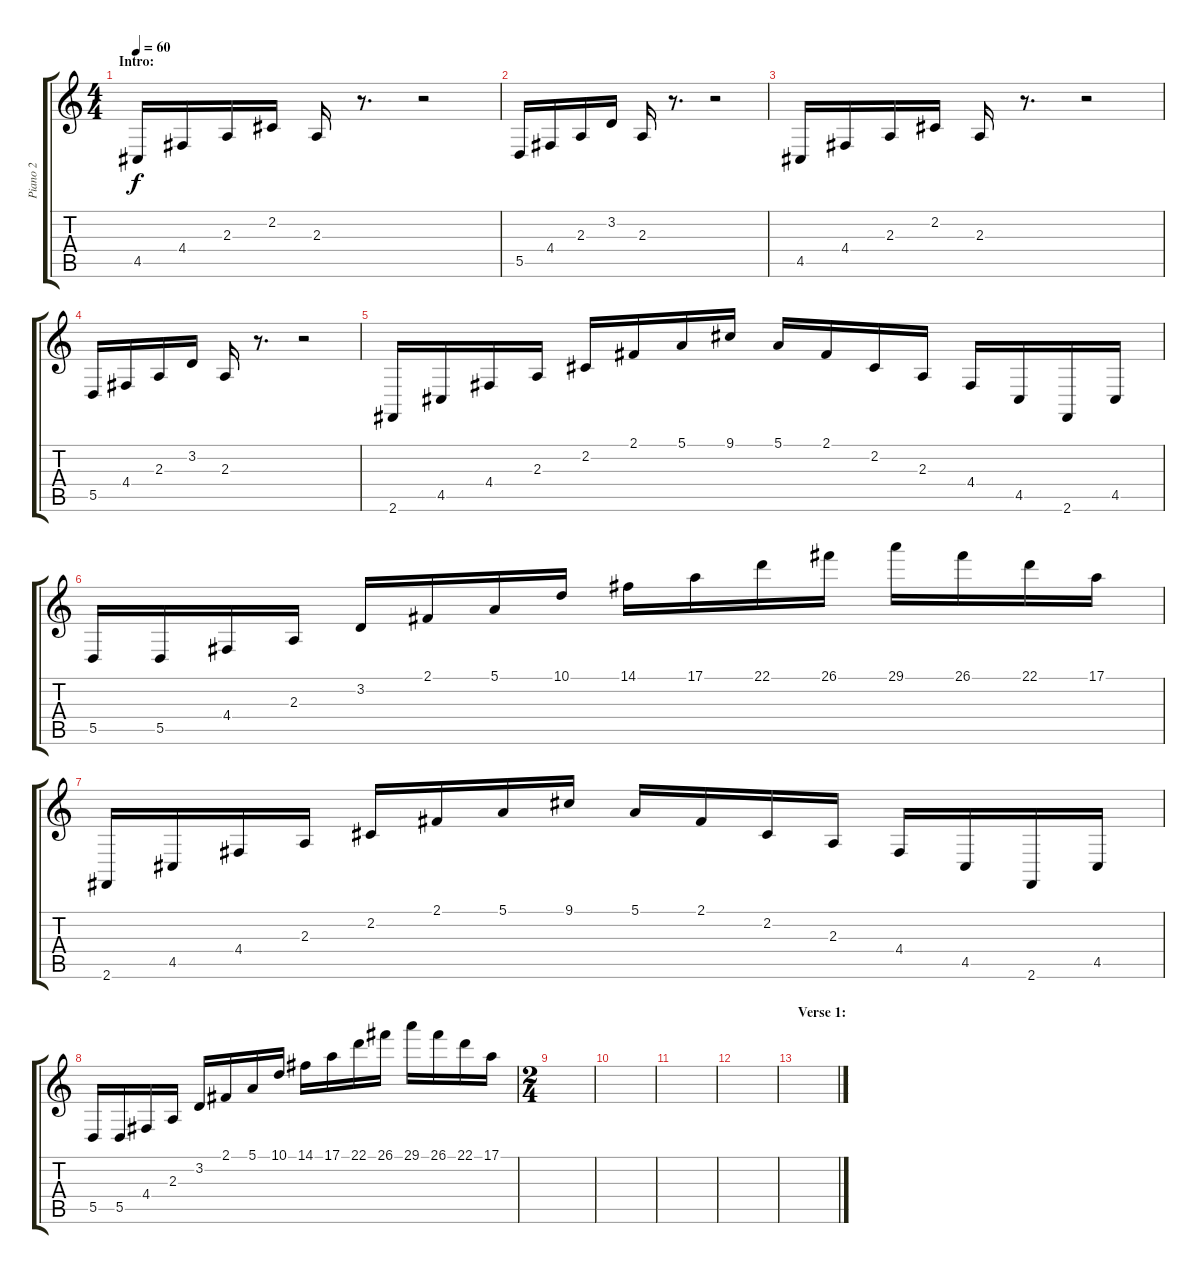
\track ("Piano 2" "Piano 2") {instrument acousticgrandpiano}
\staff {score tabs}
\tuning (E4 B3 G3 D3 A2 E2) {hide}
\ts (4 4)
\section ("" "Intro:")
\tempo 60
\tempo 65
\tempo 60
\clef g2
\ks c
4.5.16{dy f instrument acousticgrandpiano} 4.4.16 2.3.16 2.2.16 2.3.16 r.8{d} r.2 |
5.5.16 4.4.16 2.3.16 3.2.16 2.3.16 r.8{d} r.2 |
4.5.16 4.4.16 2.3.16 2.2.16 2.3.16 r.8{d} r.2 |
5.5.16 4.4.16 2.3.16 3.2.16 2.3.16 r.8{d} r.2 |
2.6.16 4.5.16 4.4.16 2.3.16 2.2.16 2.1.16 5.1.16 9.1.16 5.1.16 2.1.16 2.2.16 2.3.16 4.4.16 4.5.16 2.6.16 4.5.16 |
5.5.16 5.5.16 4.4.16 2.3.16 3.2.16 2.1.16 5.1.16 10.1.16 14.1.16 17.1.16 22.1.16 26.1.16 29.1.16 26.1.16 22.1.16 17.1.16 |
2.6.16 4.5.16 4.4.16 2.3.16 2.2.16 2.1.16 5.1.16 9.1.16 5.1.16 2.1.16 2.2.16 2.3.16 4.4.16 4.5.16 2.6.16 4.5.16 |
5.5.16 5.5.16 4.4.16 2.3.16 3.2.16 2.1.16 5.1.16 10.1.16 14.1.16 17.1.16 22.1.16 26.1.16 29.1.16 26.1.16 22.1.16 17.1.16 |
\ts (2 4)
|
|
|
|
\section ("" "Verse 1:")
